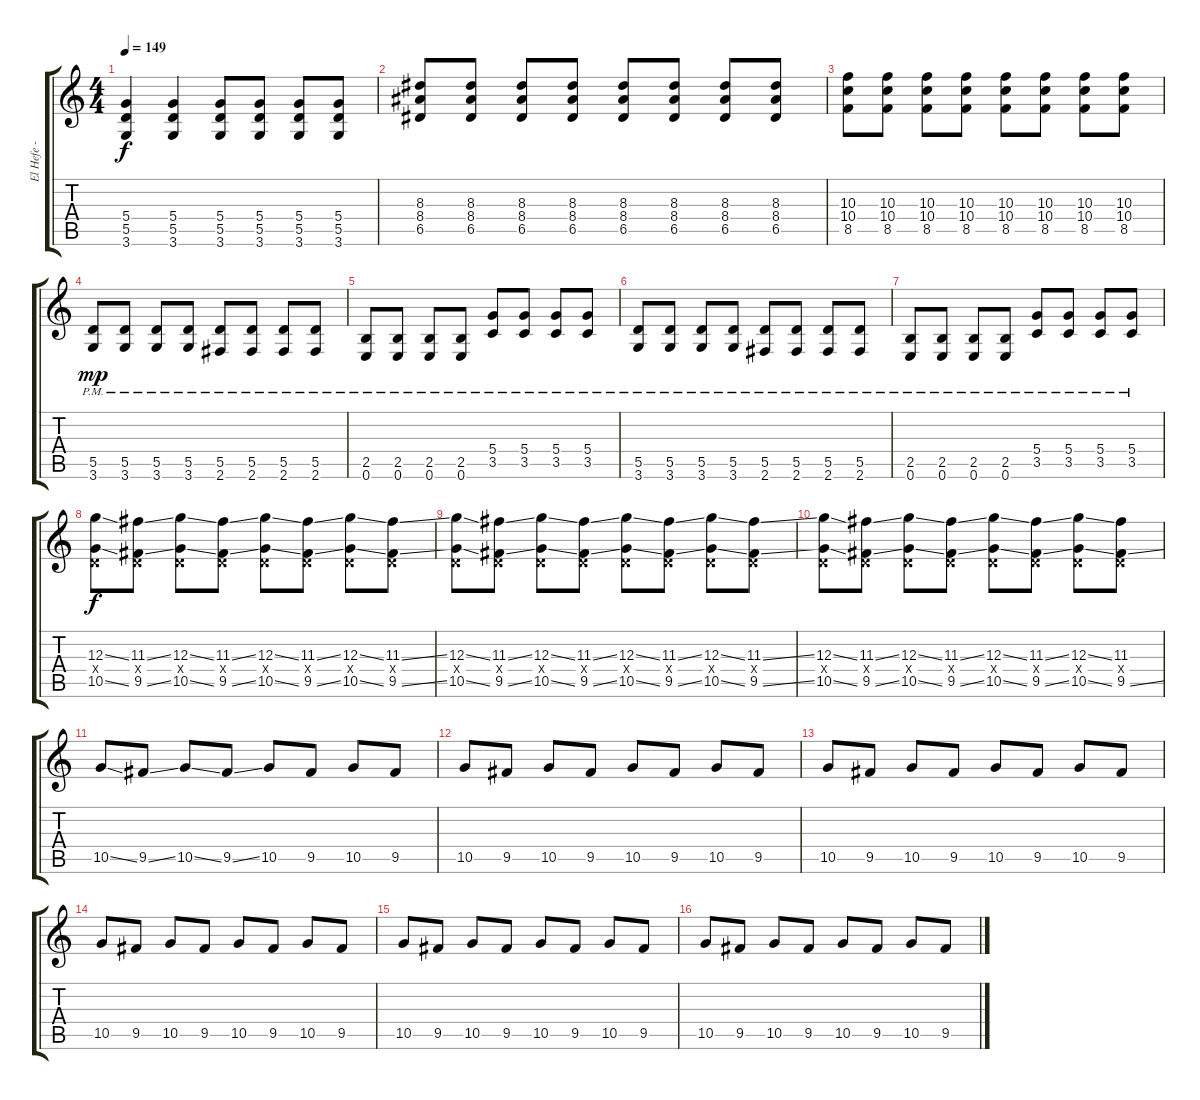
\track ("El Hefe - Guitar" "El Hefe - ") {instrument distortionguitar}
\staff {score tabs}
\tuning (E4 B3 G3 D3 A2 E2) {hide}
\ts (4 4)
\tempo 149
\clef g2
\ks c
(5.4 5.5 3.6).4{dy f} (5.4 5.5 3.6).4 (5.4 5.5 3.6).8 (5.4 5.5 3.6).8 (5.4 5.5 3.6).8 (5.4 5.5 3.6).8 |
(8.3 8.4 6.5).8 (8.3 8.4 6.5).8 (8.3 8.4 6.5).8 (8.3 8.4 6.5).8 (8.3 8.4 6.5).8 (8.3 8.4 6.5).8 (8.3 8.4 6.5).8 (8.3 8.4 6.5).8 |
(10.3 10.4 8.5).8 (10.3 10.4 8.5).8 (10.3 10.4 8.5).8 (10.3 10.4 8.5).8 (10.3 10.4 8.5).8 (10.3 10.4 8.5).8 (10.3 10.4 8.5).8 (10.3 10.4 8.5).8 |
(5.5{pm} 3.6{pm}).8{dy mp} (5.5{pm} 3.6{pm}).8 (5.5{pm} 3.6{pm}).8 (5.5{pm} 3.6{pm}).8 (5.5{pm} 2.6{pm}).8 (5.5{pm} 2.6{pm}).8 (5.5{pm} 2.6{pm}).8 (5.5{pm} 2.6{pm}).8 |
(2.5{pm} 0.6{pm}).8 (2.5{pm} 0.6{pm}).8 (2.5{pm} 0.6{pm}).8 (2.5{pm} 0.6{pm}).8 (5.4{pm} 3.5{pm}).8 (5.4{pm} 3.5{pm}).8 (5.4{pm} 3.5{pm}).8 (5.4{pm} 3.5{pm}).8 |
(5.5{pm} 3.6{pm}).8 (5.5{pm} 3.6{pm}).8 (5.5{pm} 3.6{pm}).8 (5.5{pm} 3.6{pm}).8 (5.5{pm} 2.6{pm}).8 (5.5{pm} 2.6{pm}).8 (5.5{pm} 2.6{pm}).8 (5.5{pm} 2.6{pm}).8 |
(2.5{pm} 0.6{pm}).8 (2.5{pm} 0.6{pm}).8 (2.5{pm} 0.6{pm}).8 (2.5{pm} 0.6{pm}).8 (5.4{pm} 3.5{pm}).8 (5.4{pm} 3.5{pm}).8 (5.4{pm} 3.5{pm}).8 (5.4{pm} 3.5{pm}).8 |
(12.3{ss} 0.4{x} 10.5{ss}).8{dy f volume 2} (11.3{ss} 0.4{x} 9.5{ss}).8{volume 14} (12.3{ss} 0.4{x} 10.5{ss}).8 (11.3{ss} 0.4{x} 9.5{ss}).8 (12.3{ss} 0.4{x} 10.5{ss}).8 (11.3{ss} 0.4{x} 9.5{ss}).8 (12.3{ss} 0.4{x} 10.5{ss}).8 (11.3{ss} 0.4{x} 9.5{ss}).8 |
(12.3{ss} 0.4{x} 10.5{ss}).8 (11.3{ss} 0.4{x} 9.5{ss}).8 (12.3{ss} 0.4{x} 10.5{ss}).8 (11.3{ss} 0.4{x} 9.5{ss}).8 (12.3{ss} 0.4{x} 10.5{ss}).8 (11.3{ss} 0.4{x} 9.5{ss}).8 (12.3{ss} 0.4{x} 10.5{ss}).8 (11.3{ss} 0.4{x} 9.5{ss}).8 |
(12.3{ss} 0.4{x} 10.5{ss}).8 (11.3{ss} 0.4{x} 9.5{ss}).8 (12.3{ss} 0.4{x} 10.5{ss}).8 (11.3{ss} 0.4{x} 9.5{ss}).8 (12.3{ss} 0.4{x} 10.5{ss}).8 (11.3{ss} 0.4{x} 9.5{ss}).8 (12.3{ss} 0.4{x} 10.5{ss}).8 (11.3 0.4{x} 9.5{ss}).8 |
10.5{ss}.8 9.5{ss}.8 10.5{ss}.8 9.5{ss}.8 10.5.8 9.5.8 10.5.8 9.5.8 |
10.5.8 9.5.8 10.5.8 9.5.8 10.5.8 9.5.8 10.5.8 9.5.8 |
10.5.8 9.5.8 10.5.8 9.5.8 10.5.8 9.5.8 10.5.8 9.5.8 |
10.5.8 9.5.8 10.5.8 9.5.8 10.5.8 9.5.8 10.5.8 9.5.8 |
10.5.8 9.5.8 10.5.8 9.5.8 10.5.8 9.5.8 10.5.8 9.5.8 |
10.5.8 9.5.8 10.5.8 9.5.8 10.5.8 9.5.8 10.5.8 9.5.8
